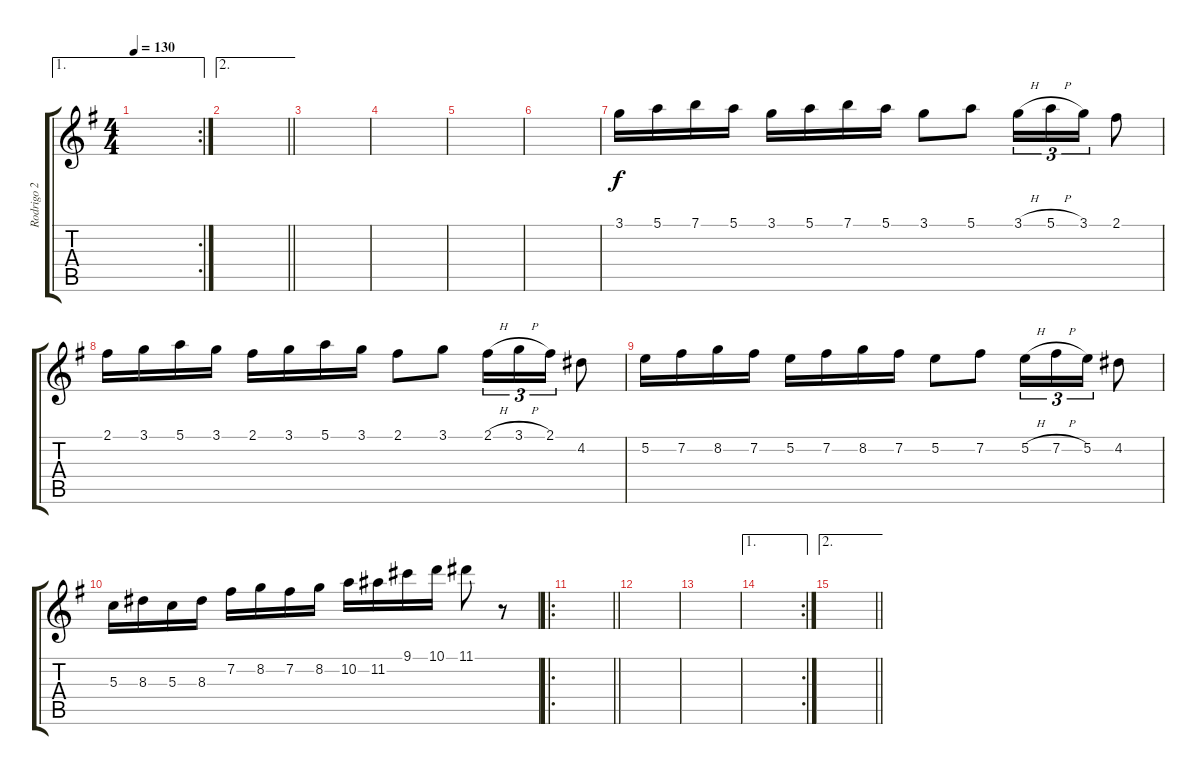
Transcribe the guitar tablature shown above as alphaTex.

\track ("Rodrigo 2" "Rodrigo 2") {instrument acousticguitarnylon}
\staff {score tabs}
\tuning (E4 B3 G3 D3 A2 E2) {hide}
\ae 1
\rc 2
\ts (4 4)
\tempo 130
\clef g2
\ks g
|
\ae 2
\barLineRight lightlight
|
|
|
|
|
3.1.16 5.1.16 7.1.16 5.1.16 3.1.16 5.1.16 7.1.16 5.1.16 3.1.8 5.1.8 3.1{h}.16{tu (3 2)} 5.1{h}.16{tu (3 2)} 3.1.16{tu (3 2)} 2.1.8 |
2.1.16 3.1.16 5.1.16 3.1.16 2.1.16 3.1.16 5.1.16 3.1.16 2.1.8 3.1.8 2.1{h}.16{tu (3 2)} 3.1{h}.16{tu (3 2)} 2.1.16{tu (3 2)} 4.2.8 |
5.2.16 7.2.16 8.2.16 7.2.16 5.2.16 7.2.16 8.2.16 7.2.16 5.2.8 7.2.8 5.2{h}.16{tu (3 2)} 7.2{h}.16{tu (3 2)} 5.2.16{tu (3 2)} 4.2.8 |
5.3.16 8.3.16 5.3.16 8.3.16 7.2.16 8.2.16 7.2.16 8.2.16 10.2.16 11.2.16 9.1.16 10.1.16 11.1.8 r.8 |
\ro
\barLineRight lightlight
|
|
|
\ae 1
\rc 2
|
\ae 2
\barLineRight lightlight
